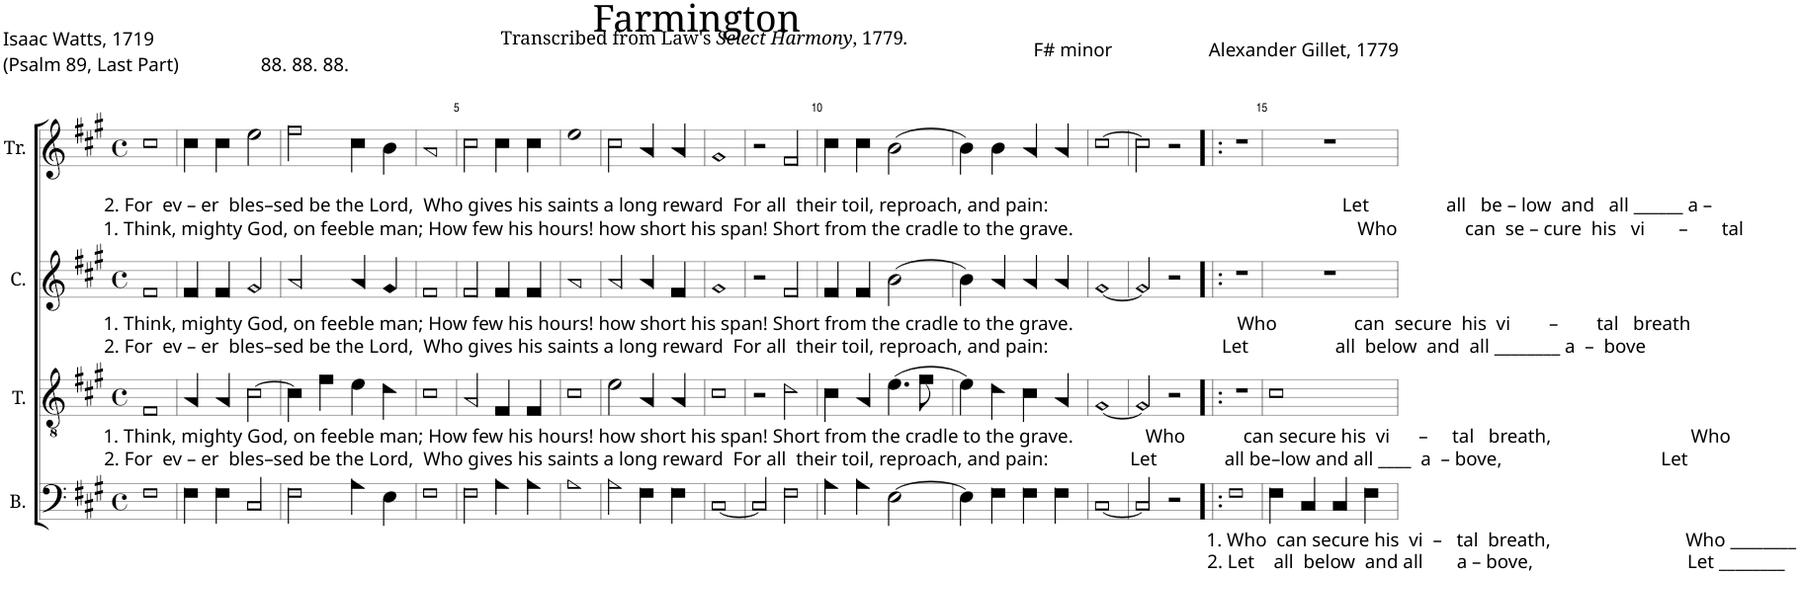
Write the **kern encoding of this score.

**kern	**kern	**kern	**kern
*part4	*part3	*part2	*part1
*staff4	*staff3	*staff2	*staff1
*I"B.	*I"T.	*I"C.	*I"Tr.
*I'B.	*I'T.	*I'C.	*I'Tr.
*clefF4	*clefGv2	*clefG2	*clefG2
*k[f#c#g#]	*k[f#c#g#]	*k[f#c#g#]	*k[f#c#g#]
*M4/4	*M4/4	*M4/4	*M4/4
*met(c)	*met(c)	*met(c)	*met(c)
=1	=1	=1	=1
!	!	!	!LO:TX:b:t=2. For  ev – er  bles–sed be the Lord,  Who gives his saints a long reward  For all  their toil, reproach, and pain&colon;                                                             Let                all   be – low  and   all ______ a –
!	!	!	!LO:TX:b:t=1. Think, mighty God, on feeble man; How few his hours! how short his span! Short from the cradle to the grave.                                                           Who              can  se – cure  his   vi       –       tal
!	!	!LO:TX:b:t=1. Think, mighty God, on feeble man; How few his hours! how short his span! Short from the cradle to the grave.                                  Who                can  secure  his  vi        –        tal   breath	!
!	!	!LO:TX:b:t=2. For  ev – er  bles–sed be the Lord,  Who gives his saints a long reward  For all  their toil, reproach, and pain&colon;                                    Let                  all  below  and  all ________ a  –  bove	!
!	!LO:TX:b:t=1. Think, mighty God, on feeble man; How few his hours! how short his span! Short from the cradle to the grave.               Who            can secure his  vi      –     tal   breath,                             Who	!	!
!	!LO:TX:b:t=2. For  ev – er  bles–sed be the Lord,  Who gives his saints a long reward  For all  their toil, reproach, and pain&colon;                 Let              all be–low and all ____  a  – bove,                                 Let	!	!
1F#!	1F#!	1f#!	1cc#!
=2	=2	=2	=2
4F#!\	4A!/	4f#!/	4cc#!\
4F#!\	4A!/	4f#!/	4cc#!\
2C#!/	[2c#!\	2g#!/	2ee!\
=3	=3	=3	=3
2F#!\	4c#!\]	2a!/	2ff#!\
.	4f#!\	.	.
4A!\	4e!\	4a!/	4cc#!\
4E!\	4d!\	4g#!/	4b!\
=4	=4	=4	=4
1F#!	1c#!	1f#!	1a!
=5	=5	=5	=5
2F#!\	2A!/	2f#!/	2cc#!\
4A!\	4F#!/	4f#!/	4cc#!\
4A!\	4F#!/	4f#!/	4cc#!\
=6	=6	=6	=6
1A!	1c#!	1a!	1ee!
=7	=7	=7	=7
2A!\	2e!\	2a!/	2cc#!\
4F#!\	4A!/	4a!/	4a!/
4F#!\	4A!/	4f#!/	4a!/
=8	=8	=8	=8
[1C#!	1c#!	1g#!	1g#!
=9	=9	=9	=9
2C#!/]	2r	2r	2r
2F#!\	2d!\	2f#!/	2f#!/
=10	=10	=10	=10
4A!\	4c#!\	4f#!/	4cc#!\
4A!\	4A!/	4f#!/	4cc#!\
[2E!\	(4.e!\	[2b!\	[2b!\
.	8f#!\	.	.
=11	=11	=11	=11
4E!\]	4e!\)	4b!\]	4b!\]
4F#!\	4d!\	4a!/	4b!\
4F#!\	4c#!\	4a!/	4a!/
4F#!\	4A!/	4a!/	4a!/
=12	=12	=12	=12
[1C#!	[1G#!	[1g#!	[1cc#!
=13	=13	=13	=13
2C#!/]	2G#!/]	2g#!/]	2cc#!\]
2r	2r	2r	2r
=14!|:	=14!|:	=14!|:	=14!|:
!LO:TX:b:t=1. Who  can secure his  vi  –   tal  breath,                            Who ________	!	!	!
!LO:TX:b:t=2. Let    all  below  and all       a – bove,                                Let ________	!	!	!
1F#!	1r	1r	1r
=15	=15	=15	=15
4F#!\	1c#!	1r	1r
4C#!/	.	.	.
4C#!/	.	.	.
4F#!\	.	.	.
=	=	=	=
*-	*-	*-	*-
